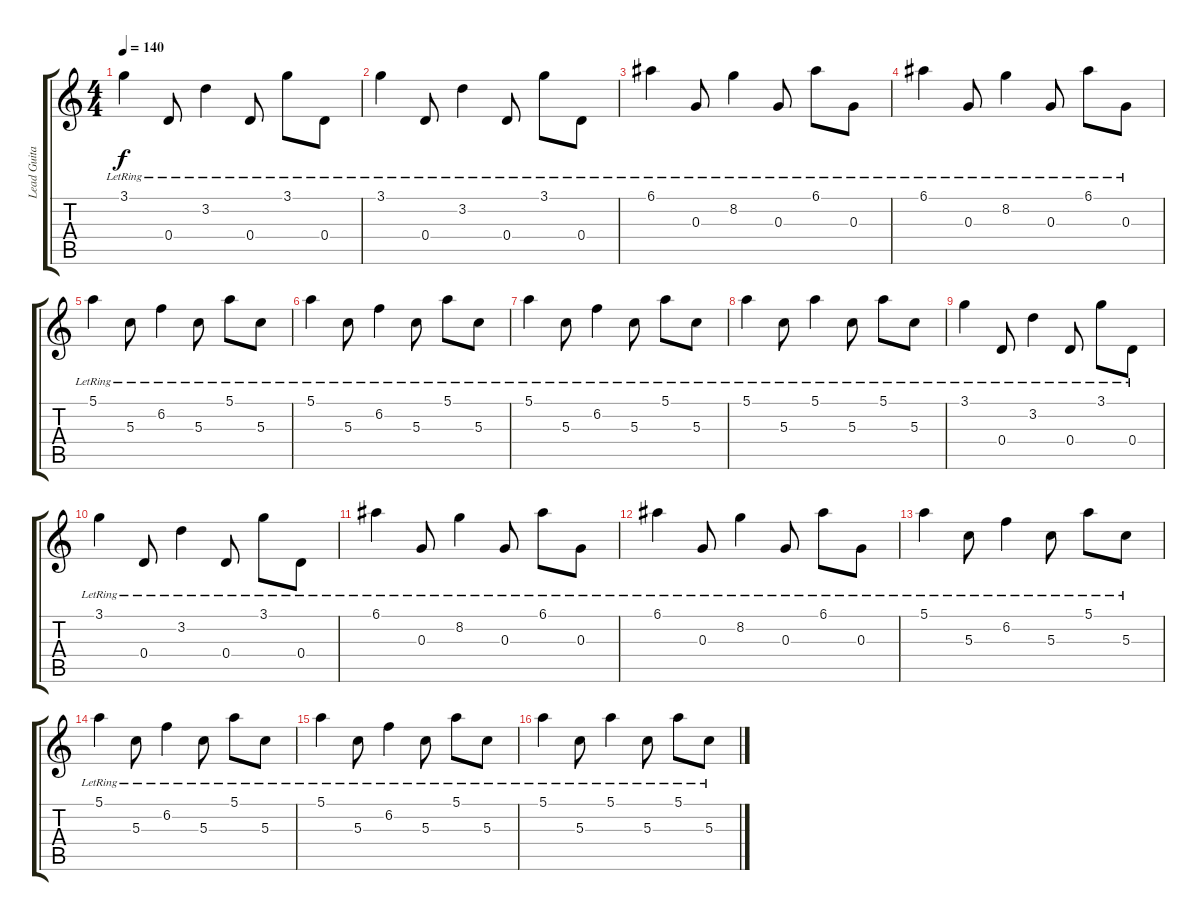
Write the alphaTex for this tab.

\track ("Lead Guitar" "Lead Guita") {instrument electricguitarclean}
\staff {score tabs}
\tuning (E4 B3 G3 D3 A2 D2) {hide}
\ts (4 4)
\tempo 140
\clef g2
\ks c
3.1{lr}.4{dy f} 0.4{lr}.8 3.2{lr}.4 0.4{lr}.8 3.1{lr}.8 0.4{lr}.8 |
3.1{lr}.4 0.4{lr}.8 3.2{lr}.4 0.4{lr}.8 3.1{lr}.8 0.4{lr}.8 |
6.1{lr}.4 0.3{lr}.8 8.2{lr}.4 0.3{lr}.8 6.1{lr}.8 0.3{lr}.8 |
6.1{lr}.4 0.3{lr}.8 8.2{lr}.4 0.3{lr}.8 6.1{lr}.8 0.3{lr}.8 |
5.1{lr}.4 5.3{lr}.8 6.2{lr}.4 5.3{lr}.8 5.1{lr}.8 5.3{lr}.8 |
5.1{lr}.4 5.3{lr}.8 6.2{lr}.4 5.3{lr}.8 5.1{lr}.8 5.3{lr}.8 |
5.1{lr}.4 5.3{lr}.8 6.2{lr}.4 5.3{lr}.8 5.1{lr}.8 5.3{lr}.8 |
5.1{lr}.4 5.3{lr}.8 5.1{lr}.4 5.3{lr}.8 5.1{lr}.8 5.3{lr}.8 |
3.1{lr}.4 0.4{lr}.8 3.2{lr}.4 0.4{lr}.8 3.1{lr}.8 0.4{lr}.8 |
3.1{lr}.4 0.4{lr}.8 3.2{lr}.4 0.4{lr}.8 3.1{lr}.8 0.4{lr}.8 |
6.1{lr}.4 0.3{lr}.8 8.2{lr}.4 0.3{lr}.8 6.1{lr}.8 0.3{lr}.8 |
6.1{lr}.4 0.3{lr}.8 8.2{lr}.4 0.3{lr}.8 6.1{lr}.8 0.3{lr}.8 |
5.1{lr}.4 5.3{lr}.8 6.2{lr}.4 5.3{lr}.8 5.1{lr}.8 5.3{lr}.8 |
5.1{lr}.4 5.3{lr}.8 6.2{lr}.4 5.3{lr}.8 5.1{lr}.8 5.3{lr}.8 |
5.1{lr}.4 5.3{lr}.8 6.2{lr}.4 5.3{lr}.8 5.1{lr}.8 5.3{lr}.8 |
5.1{lr}.4 5.3{lr}.8 5.1{lr}.4 5.3{lr}.8 5.1{lr}.8 5.3{lr}.8
